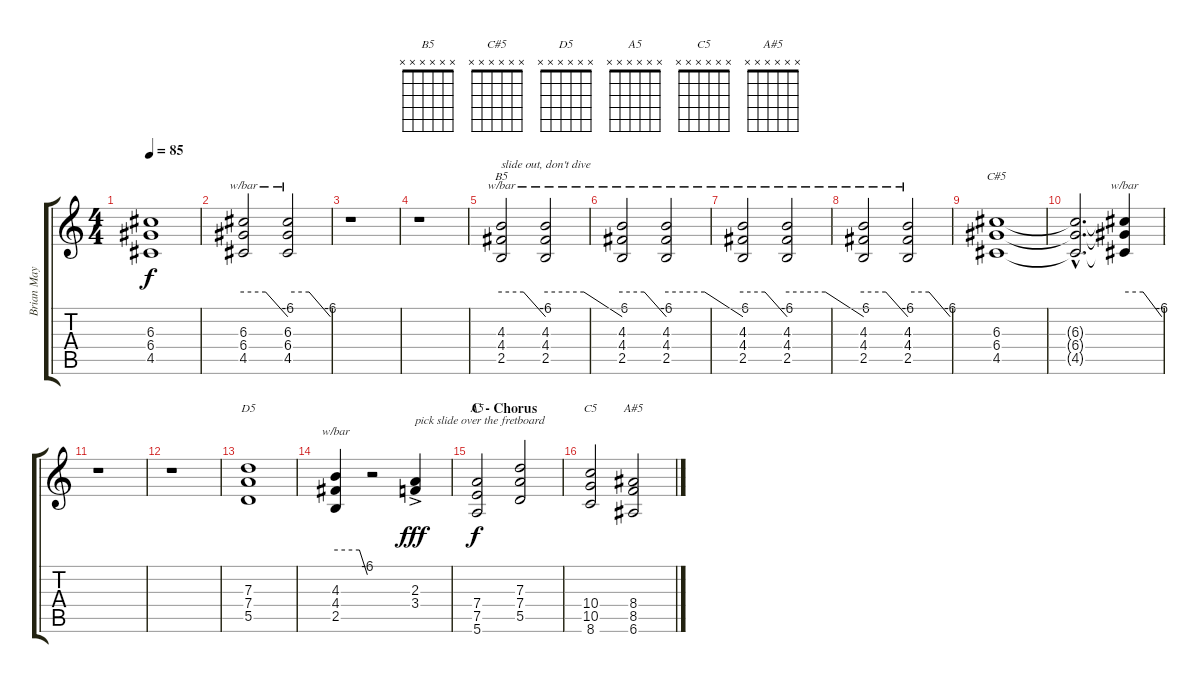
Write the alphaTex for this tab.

\track ("Brian May - 2nd guitar" "Brian May ") {instrument overdrivenguitar}
\staff {score tabs}
\tuning (E4 B3 G3 D3 A2 E2) {hide}
\chord ("B5" x x x x x x)
\chord ("C#5" x x x x x x)
\chord ("D5" x x x x x x)
\chord ("A5" x x x x x x)
\chord ("C5" x x x x x x)
\chord ("A#5" x x x x x x)
\ts (4 4)
\tempo 85
\clef g2
\ks c
(6.3{t} 6.4{t} 4.5{t}).1{dy f} |
(6.3 6.4 4.5).2{tbe (custom default 0 0 30 0 60 -24)} (6.3 6.4 4.5).2{tbe (custom default 0 0 30 0 60 -24)} |
r.1 |
r.1 |
(4.3 4.4 2.5).2{tbe (custom default 0 0 30 0 60 -24) ch "B5" txt "slide out, don't dive"} (4.3 4.4 2.5).2{tbe (custom default 0 0 30 0 60 -24)} |
(4.3 4.4 2.5).2{tbe (custom default 0 0 30 0 60 -24)} (4.3 4.4 2.5).2{tbe (custom default 0 0 30 0 60 -24)} |
(4.3 4.4 2.5).2{tbe (custom default 0 0 30 0 60 -24)} (4.3 4.4 2.5).2{tbe (custom default 0 0 30 0 60 -24)} |
(4.3 4.4 2.5).2{tbe (custom default 0 0 30 0 60 -24)} (4.3 4.4 2.5).2{tbe (custom default 0 0 30 0 60 -24)} |
(6.3 6.4 4.5).1{ch "C#5"} |
(6.3{hac t} 6.4{hac t} 4.5{hac t}).2{d} (6.3{t} 6.4{t} 4.5{t}).4{tbe (custom default 0 0 30 0 60 -24)} |
r.1 |
r.1 |
(7.3 7.4 5.5).1{ch "D5"} |
(4.3 4.4 2.5).4{tbe (custom default 0 0 45 0 60 -24)} r.2 (2.3{ac} 3.4).4{txt "pick slide over the fretboard" dy fff volume 16 instrument guitarfretnoise} |
\section ("" "C - Chorus")
(7.4 7.5 5.6).2{ch "A5" dy f volume 13 instrument overdrivenguitar} (7.3 7.4 5.5).2 |
(10.4 10.5 8.6).2{ch "C5"} (8.4 8.5 6.6).2{ch "A#5"}
